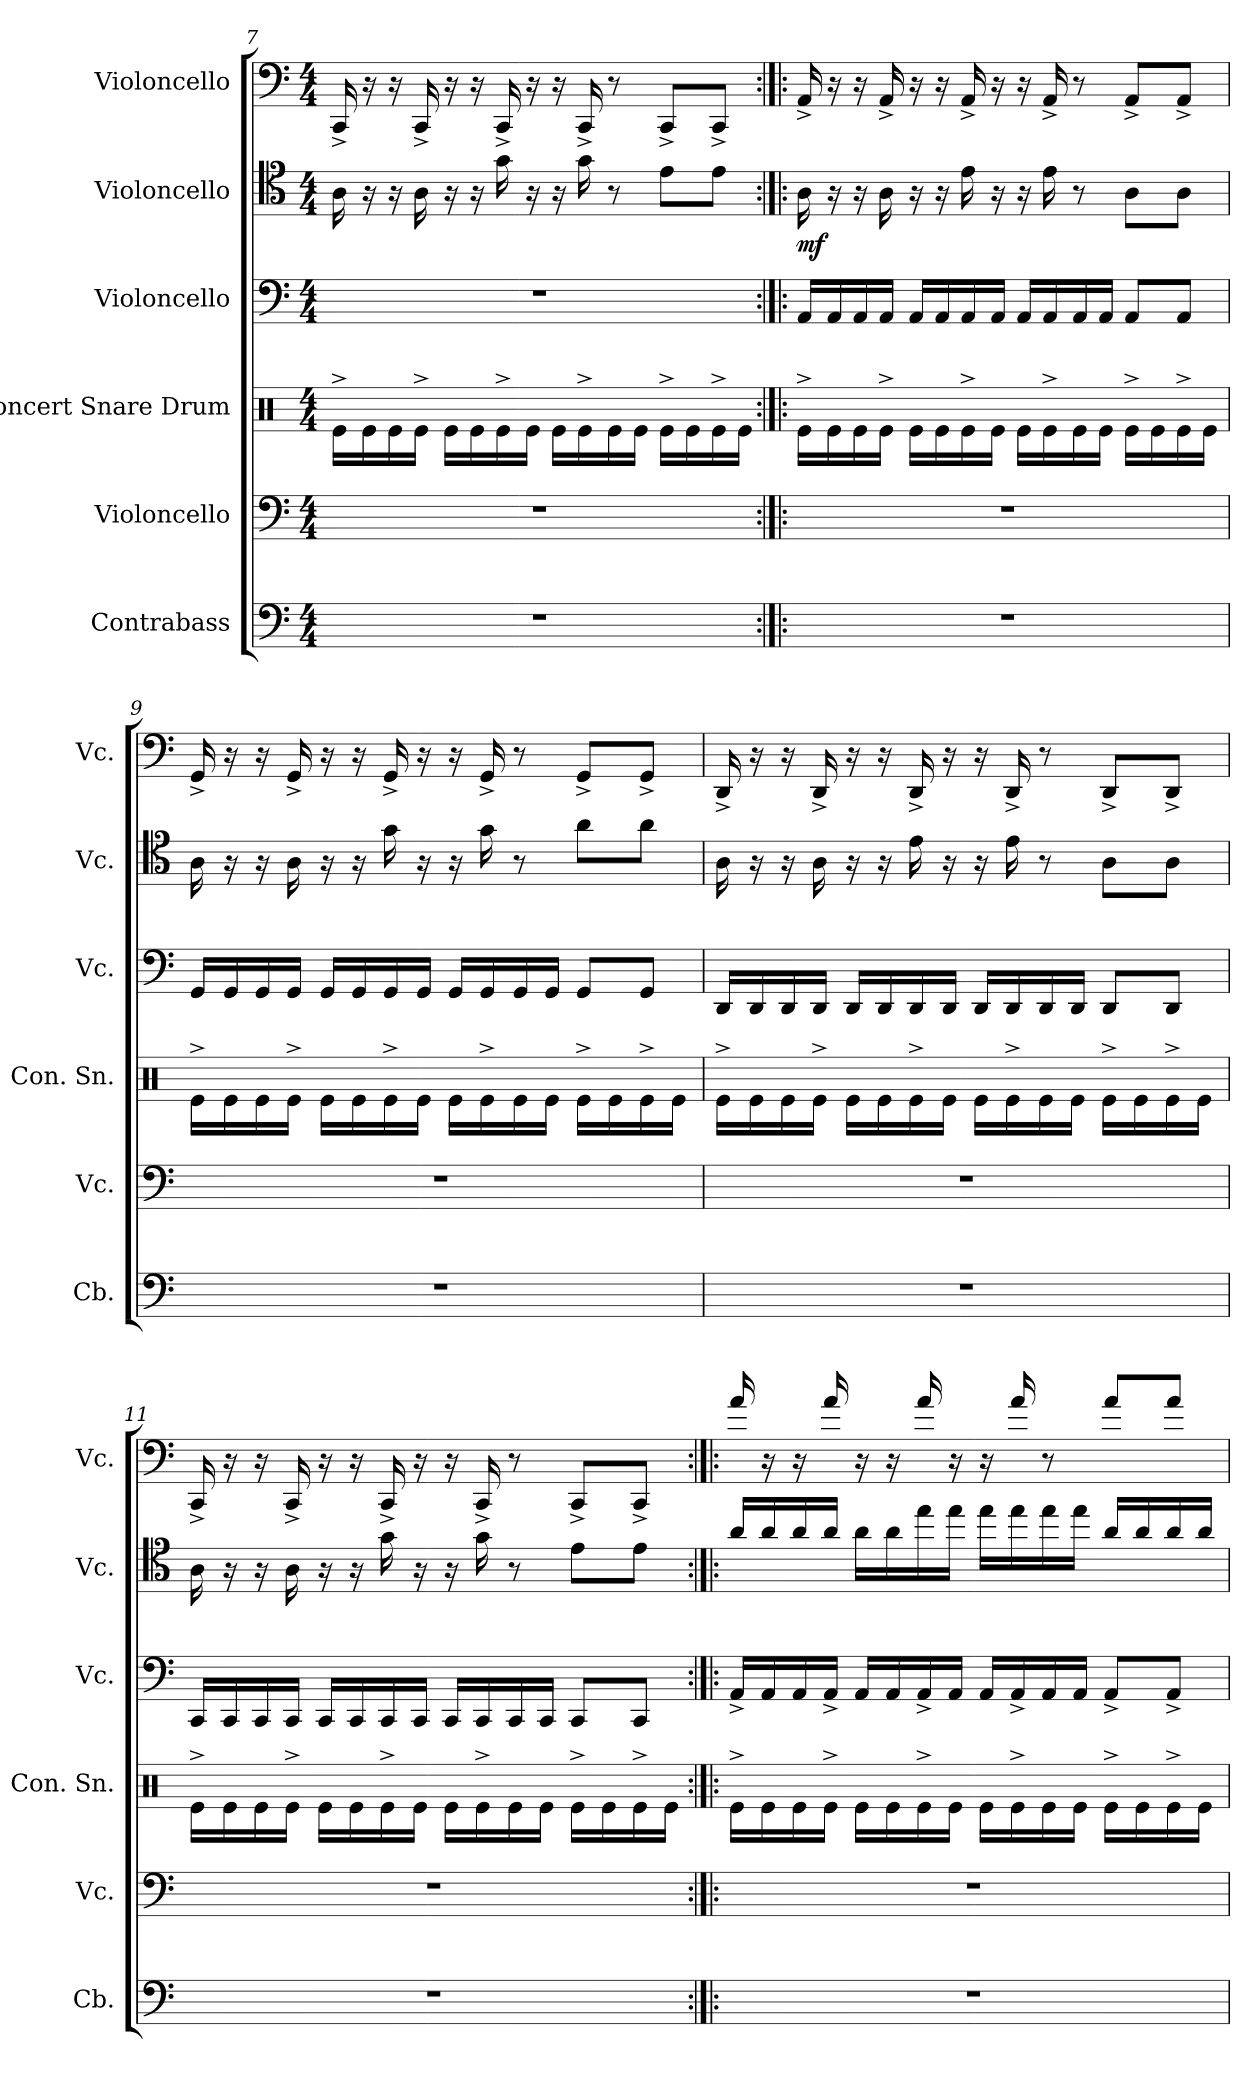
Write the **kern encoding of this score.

**kern	**kern	**kern	**kern	**kern	**dynam	**kern
*part6	*part5	*part4	*part3	*part2	*part2	*part1
*staff6	*staff5	*staff4	*staff3	*staff2	*staff2	*staff1
*I"Contrabass	*I"Violoncello	*I"Concert Snare Drum	*I"Violoncello	*I"Violoncello	*	*I"Violoncello
*I'Cb.	*I'Vc.	*I'Con. Sn.	*I'Vc.	*I'Vc.	*	*I'Vc.
!!LO:LB:g=z
*clefF4	*clefF4	*clefX	*clefF4	*clefC4	*	*clefF4
*ITrd7c12	*	*	*	*	*	*
*k[]	*k[]	*k[]	*k[]	*k[]	*	*k[]
*M4/4	*M4/4	*M4/4	*M4/4	*M4/4	*	*M4/4
=7	=7	=7	=7	=7	=7	=7
1r	1r	16Re^\LL	1r	16A\	.	16CC^/
.	.	16Re\	.	16r	.	16r
.	.	16Re\	.	16r	.	16r
.	.	16Re^\JJ	.	16A\	.	16CC^/
.	.	16Re\LL	.	16r	.	16r
.	.	16Re\	.	16r	.	16r
.	.	16Re^\	.	16g\	.	16CC^/
.	.	16Re\JJ	.	16r	.	16r
.	.	16Re\LL	.	16r	.	16r
.	.	16Re^\	.	16g\	.	16CC^/
.	.	16Re\	.	8r	.	8r
.	.	16Re\JJ	.	.	.	.
.	.	16Re^\LL	.	8e\L	.	8CC^/L
.	.	16Re\	.	.	.	.
.	.	16Re^\	.	8e\J	.	8CC^/J
.	.	16Re\JJ	.	.	.	.
=8:|!|:	=8:|!|:	=8:|!|:	=8:|!|:	=8:|!|:	=8:|!|:	=8:|!|:
!	!	!	!	!	!LO:DY:b	!
1r	1r	16Re^\LL	16AA/LL	16A\	mf	16AA^/
.	.	16Re\	16AA/	16r	.	16r
.	.	16Re\	16AA/	16r	.	16r
.	.	16Re^\JJ	16AA/JJ	16A\	.	16AA^/
.	.	16Re\LL	16AA/LL	16r	.	16r
.	.	16Re\	16AA/	16r	.	16r
.	.	16Re^\	16AA/	16e\	.	16AA^/
.	.	16Re\JJ	16AA/JJ	16r	.	16r
.	.	16Re\LL	16AA/LL	16r	.	16r
.	.	16Re^\	16AA/	16e\	.	16AA^/
.	.	16Re\	16AA/	8r	.	8r
.	.	16Re\JJ	16AA/JJ	.	.	.
.	.	16Re^\LL	8AA/L	8A\L	.	8AA^/L
.	.	16Re\	.	.	.	.
.	.	16Re^\	8AA/J	8A\J	.	8AA^/J
.	.	16Re\JJ	.	.	.	.
!!LO:PB:g=z
=9	=9	=9	=9	=9	=9	=9
1r	1r	16Re^\LL	16GG/LL	16A\	.	16GG^/
.	.	16Re\	16GG/	16r	.	16r
.	.	16Re\	16GG/	16r	.	16r
.	.	16Re^\JJ	16GG/JJ	16A\	.	16GG^/
.	.	16Re\LL	16GG/LL	16r	.	16r
.	.	16Re\	16GG/	16r	.	16r
.	.	16Re^\	16GG/	16g\	.	16GG^/
.	.	16Re\JJ	16GG/JJ	16r	.	16r
.	.	16Re\LL	16GG/LL	16r	.	16r
.	.	16Re^\	16GG/	16g\	.	16GG^/
.	.	16Re\	16GG/	8r	.	8r
.	.	16Re\JJ	16GG/JJ	.	.	.
.	.	16Re^\LL	8GG/L	8a\L	.	8GG^/L
.	.	16Re\	.	.	.	.
.	.	16Re^\	8GG/J	8a\J	.	8GG^/J
.	.	16Re\JJ	.	.	.	.
=10	=10	=10	=10	=10	=10	=10
1r	1r	16Re^\LL	16DD/LL	16A\	.	16DD^/
.	.	16Re\	16DD/	16r	.	16r
.	.	16Re\	16DD/	16r	.	16r
.	.	16Re^\JJ	16DD/JJ	16A\	.	16DD^/
.	.	16Re\LL	16DD/LL	16r	.	16r
.	.	16Re\	16DD/	16r	.	16r
.	.	16Re^\	16DD/	16e\	.	16DD^/
.	.	16Re\JJ	16DD/JJ	16r	.	16r
.	.	16Re\LL	16DD/LL	16r	.	16r
.	.	16Re^\	16DD/	16e\	.	16DD^/
.	.	16Re\	16DD/	8r	.	8r
.	.	16Re\JJ	16DD/JJ	.	.	.
.	.	16Re^\LL	8DD/L	8A\L	.	8DD^/L
.	.	16Re\	.	.	.	.
.	.	16Re^\	8DD/J	8A\J	.	8DD^/J
.	.	16Re\JJ	.	.	.	.
!!LO:LB:g=z
=11	=11	=11	=11	=11	=11	=11
1r	1r	16Re^\LL	16CC/LL	16A\	.	16CC^/
.	.	16Re\	16CC/	16r	.	16r
.	.	16Re\	16CC/	16r	.	16r
.	.	16Re^\JJ	16CC/JJ	16A\	.	16CC^/
.	.	16Re\LL	16CC/LL	16r	.	16r
.	.	16Re\	16CC/	16r	.	16r
.	.	16Re^\	16CC/	16g\	.	16CC^/
.	.	16Re\JJ	16CC/JJ	16r	.	16r
.	.	16Re\LL	16CC/LL	16r	.	16r
.	.	16Re^\	16CC/	16g\	.	16CC^/
.	.	16Re\	16CC/	8r	.	8r
.	.	16Re\JJ	16CC/JJ	.	.	.
.	.	16Re^\LL	8CC/L	8e\L	.	8CC^/L
.	.	16Re\	.	.	.	.
.	.	16Re^\	8CC/J	8e\J	.	8CC^/J
.	.	16Re\JJ	.	.	.	.
=12:|!|:	=12:|!|:	=12:|!|:	=12:|!|:	=12:|!|:	=12:|!|:	=12:|!|:
1r	1r	16Re^\LL	16AA^/LL	16a/LL	.	16a/
.	.	16Re\	16AA/	16a/	.	16r
.	.	16Re\	16AA/	16a/	.	16r
.	.	16Re^\JJ	16AA^/JJ	16a/JJ	.	16a/
.	.	16Re\LL	16AA/LL	16a\LL	.	16r
.	.	16Re\	16AA/	16a\	.	16r
.	.	16Re^\	16AA^/	16ee\	.	16a/
.	.	16Re\JJ	16AA/JJ	16ee\JJ	.	16r
.	.	16Re\LL	16AA/LL	16ee\LL	.	16r
.	.	16Re^\	16AA^/	16ee\	.	16a/
.	.	16Re\	16AA/	16ee\	.	8r
.	.	16Re\JJ	16AA/JJ	16ee\JJ	.	.
.	.	16Re^\LL	8AA^/L	16a/LL	.	8a/L
.	.	16Re\	.	16a/	.	.
.	.	16Re^\	8AA^/J	16a/	.	8a/J
.	.	16Re\JJ	.	16a/JJ	.	.
=	=	=	=	=	=	=
*-	*-	*-	*-	*-	*-	*-
